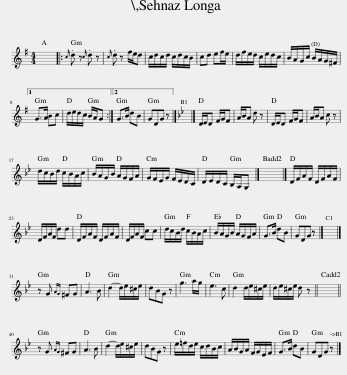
X:1
L:1/8
M:4/4
I:linebreak $
K:G
V:1 treble
V:1
 x8 |:{c} .d z{c} .d z |{c} .d z f/e/d | c/d/c/d/ c/d/c/B/ | cd ef/e/ | %5
 d/f/e/d/ c/e/d/c/ | B/A/G/c/ B/A/G/^F/ |1$ G>A Bc | d/e/d/c/ B/A/G :|2 G>B dB | %10
 GDG z |][K:Gmin] x8 |] D/E/D F/G/F | A/B/A d z | D/E/D F/G/F | %15
 A/B/A c z |$ d/c/B/d/ c/B/A/c/ | B/A/G/B/ A/G/F/A/ | G/F/E/G/ F/E/D/C/ | D/E/D/C/ B,/A,/G, |] %20
 x8 |] D/F/A/F/ D/F/A/F/ |$ D/F/A/F/ dd | D/F/A/F/ D/F/A/F/ | D/F/A/F/ cc | %25
 d/c/B/d/ c/B/A/c/ | B/A/G/B/ A/G/F/A/ | G>B dB | GDG z |] x8 |]$ %30
 z G{AG} ^FG | A3 B | d2- d/e/^c/e/ | dBG z | g3 a/g/ | %35
 e3 c | d2 d/e/^c/e/ | d/e/^c/e/ d z || x8 ||$ z G{AG} ^FG | %40
 A3 B | d2- d/e/^c/e/ | dBG z | e/=f/d/e/ c/d/B/c/ | A/B/G/A/ F/G/E/F/ | %45
 G>B dB | GDG z |] %47
